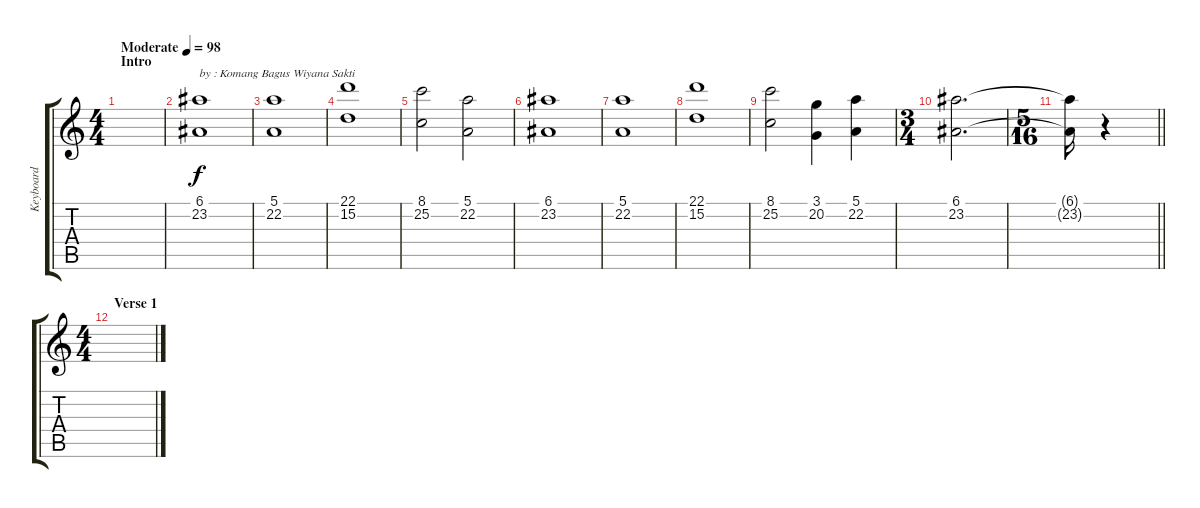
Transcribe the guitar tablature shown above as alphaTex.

\track ("Keyboard" "Keyboard") {instrument synthstrings1}
\staff {score tabs}
\tuning (E4 B3 G3 D3 A2 E2) {hide}
\ts (4 4)
\section ("" "Intro")
\tempo (98 "Moderate")
\clef g2
\ks c
|
(6.1 23.2).1{txt "by : Komang Bagus Wiyana Sakti"} |
(5.1 22.2).1 |
(22.1 15.2).1 |
(8.1 25.2).2 (5.1 22.2).2 |
(6.1 23.2).1 |
(5.1 22.2).1 |
(22.1 15.2).1 |
(8.1 25.2).2 (3.1 20.2).4 (5.1 22.2).4 |
\ts (3 4)
(6.1 23.2).2{d} |
\ts (5 16)
\barLineRight lightlight
(6.1{t} 23.2{t}).16 r.4 |
\ts (4 4)
\section ("" "Verse 1")
